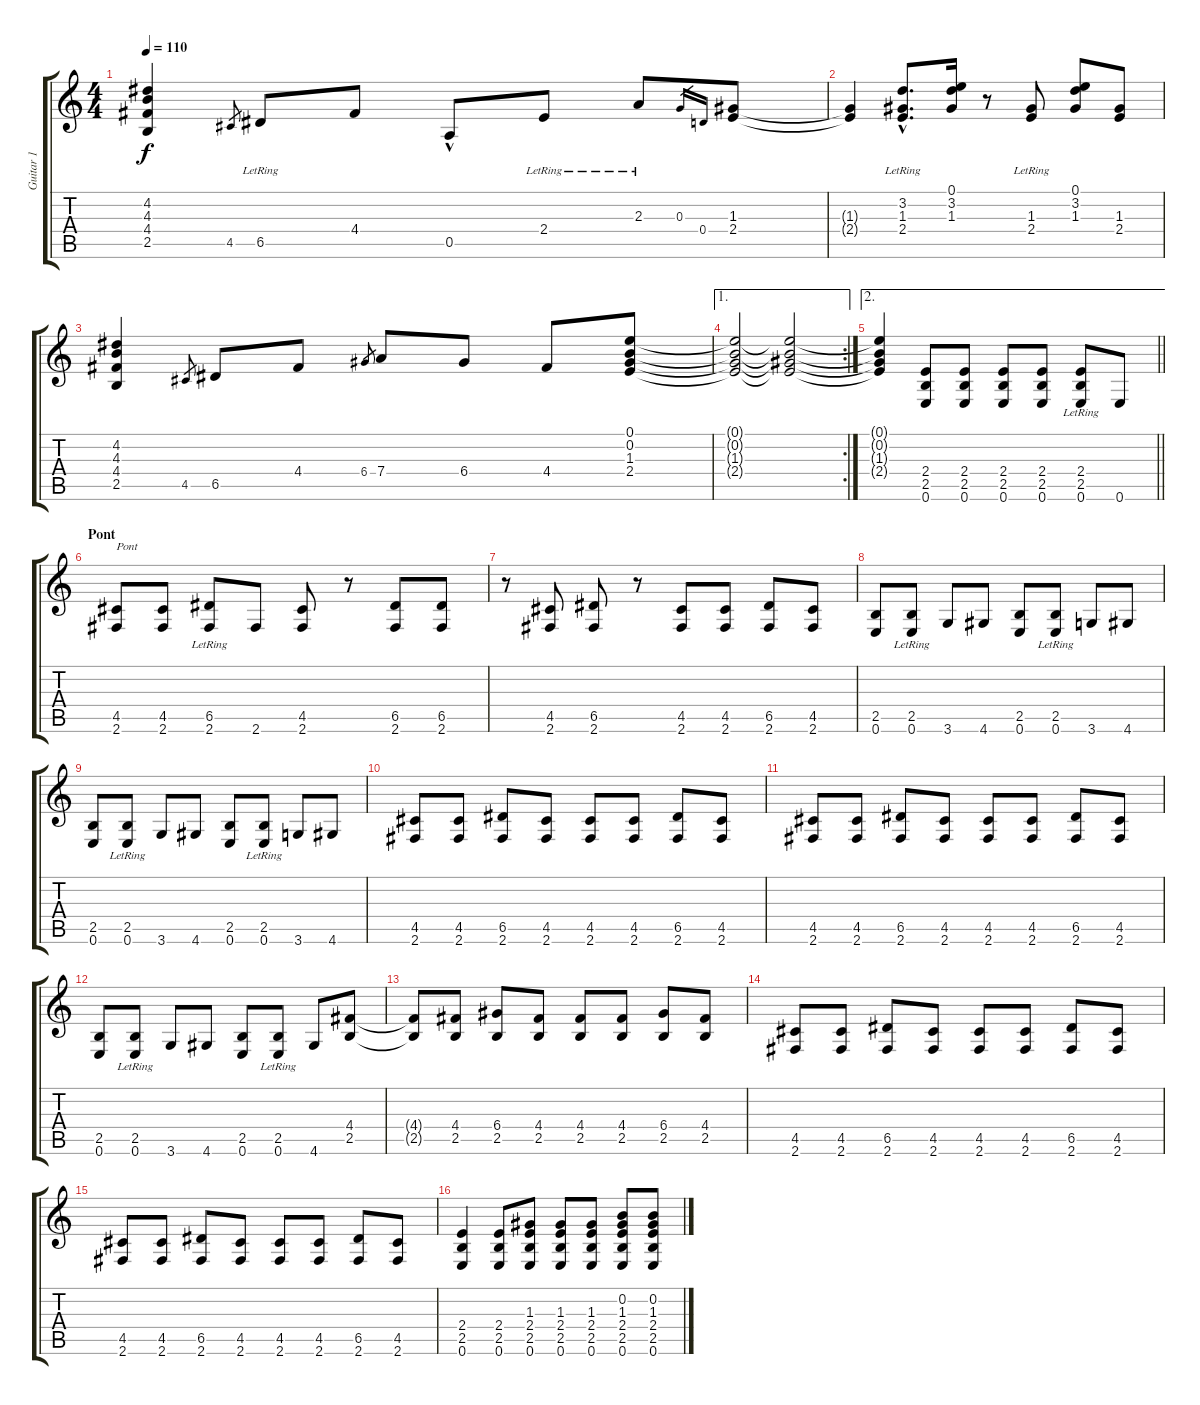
\track ("Guitar 1" "Guitar 1") {instrument acousticguitarsteel}
\staff {score tabs}
\tuning (E4 B3 G3 D3 A2 E2) {hide}
\ts (4 4)
\tempo 110
\clef g2
\ks c
(4.2 4.3 4.4 2.5).4{dy f} 4.5.8{gr} 6.5{lr}.8 4.4.8 0.5{hac}.8 2.4{lr}.8 2.3{lr}.8 0.3.16{gr} 0.4.16{gr} (1.3 2.4).8 |
(1.3{t} 2.4{t}).4 (3.2{hac} 1.3{hac} 2.4{hac lr}).8{d} (0.1 3.2 1.3).16 r.8 (1.3 2.4{lr}).8 (0.1 3.2 1.3).8 (1.3 2.4).8 |
(4.2 4.3 4.4 2.5).4 4.5.8{gr} 6.5.8 4.4.8 6.4.8{gr} 7.4.8 6.4.8 4.4.8 (0.1 0.2 1.3 2.4).8 |
\ae 1
\rc 2
(0.1{t} 0.2{t} 1.3{t} 2.4{t}).2 (0.1{t} 0.2{t} 1.3{t} 2.4{t}).2 |
\ae 2
\barLineRight lightlight
(0.1{t} 0.2{t} 1.3{t} 2.4{t}).4 (2.4 2.5 0.6).8 (2.4 2.5 0.6).8 (2.4 2.5 0.6).8 (2.4 2.5 0.6).8 (2.4 2.5{lr} 0.6).8 0.6.8 |
\section ("" "Pont")
(4.5 2.6).8{txt "Pont"} (4.5 2.6).8 (6.5{lr} 2.6).8 2.6.8 (4.5 2.6).8 r.8 (6.5 2.6).8 (6.5 2.6).8 |
r.8 (4.5 2.6).8 (6.5 2.6).8 r.8 (4.5 2.6).8 (4.5 2.6).8 (6.5 2.6).8 (4.5 2.6).8 |
(2.5 0.6).8 (2.5{lr} 0.6).8 3.6.8 4.6.8 (2.5 0.6).8 (2.5{lr} 0.6).8 3.6.8 4.6.8 |
(2.5 0.6).8 (2.5{lr} 0.6).8 3.6.8 4.6.8 (2.5 0.6).8 (2.5{lr} 0.6).8 3.6.8 4.6.8 |
(4.5 2.6).8 (4.5 2.6).8 (6.5 2.6).8 (4.5 2.6).8 (4.5 2.6).8 (4.5 2.6).8 (6.5 2.6).8 (4.5 2.6).8 |
(4.5 2.6).8 (4.5 2.6).8 (6.5 2.6).8 (4.5 2.6).8 (4.5 2.6).8 (4.5 2.6).8 (6.5 2.6).8 (4.5 2.6).8 |
(2.5 0.6).8 (2.5{lr} 0.6).8 3.6.8 4.6.8 (2.5 0.6).8 (2.5{lr} 0.6).8 4.6.8 (4.4 2.5).8 |
(4.4{t} 2.5{t}).8 (4.4 2.5).8 (6.4 2.5).8 (4.4 2.5).8 (4.4 2.5).8 (4.4 2.5).8 (6.4 2.5).8 (4.4 2.5).8 |
(4.5 2.6).8 (4.5 2.6).8 (6.5 2.6).8 (4.5 2.6).8 (4.5 2.6).8 (4.5 2.6).8 (6.5 2.6).8 (4.5 2.6).8 |
(4.5 2.6).8 (4.5 2.6).8 (6.5 2.6).8 (4.5 2.6).8 (4.5 2.6).8 (4.5 2.6).8 (6.5 2.6).8 (4.5 2.6).8 |
(2.4 2.5 0.6).4 (2.4 2.5 0.6).8 (1.3 2.4 2.5 0.6).8 (1.3 2.4 2.5 0.6).8 (1.3 2.4 2.5 0.6).8 (0.2 1.3 2.4 2.5 0.6).8 (0.2 1.3 2.4 2.5 0.6).8
